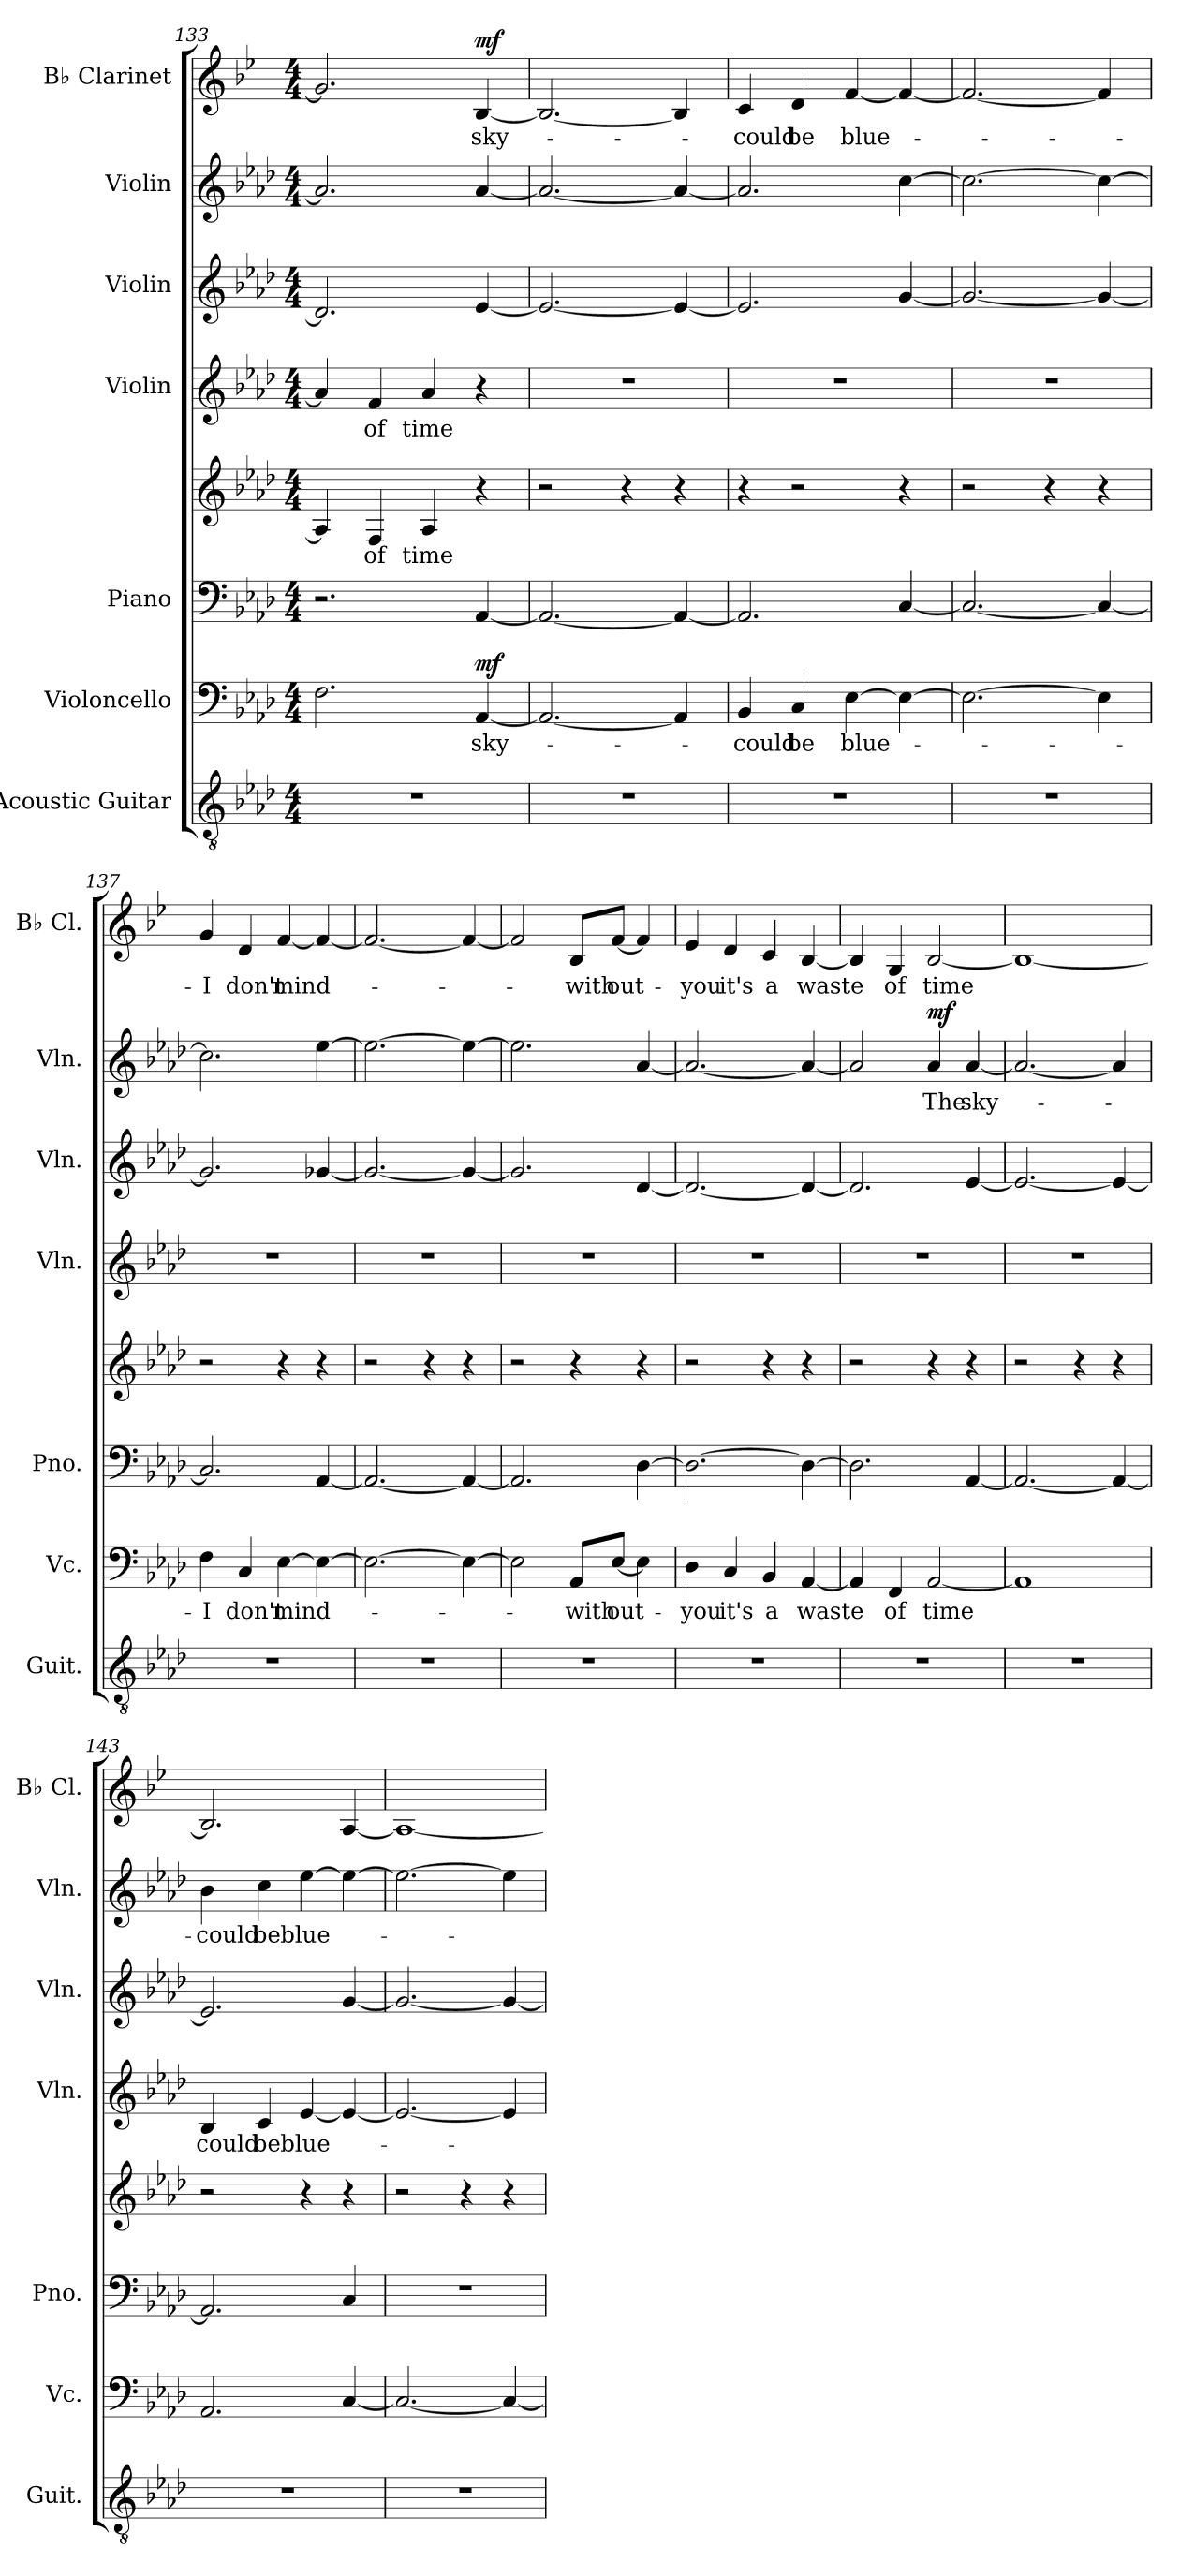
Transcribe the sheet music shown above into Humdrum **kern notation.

**kern	**kern	**text	**dynam	**kern	**kern	**text	**kern	**text	**kern	**kern	**text	**dynam	**kern	**text	**dynam
*part7	*part6	*part6	*part6	*part5	*part5	*part5	*part4	*part4	*part3	*part2	*part2	*part2	*part1	*part1	*part1
*staff8	*staff7	*staff7	*staff7	*staff6	*staff5	*staff5	*staff4	*staff4	*staff3	*staff2	*staff2	*staff2	*staff1	*staff1	*staff1
*I"Acoustic Guitar	*I"Violoncello	*	*	*I"Piano	*	*	*I"Violin	*	*I"Violin	*I"Violin	*	*	*I"B♭ Clarinet	*	*
*I'Guit.	*I'Vc.	*	*	*I'Pno.	*	*	*I'Vln.	*	*I'Vln.	*I'Vln.	*	*	*I'B♭ Cl.	*	*
*clefGv2	*clefF4	*	*	*clefF4	*clefG2	*	*clefG2	*	*clefG2	*clefG2	*	*	*clefG2	*	*
*	*	*	*	*	*	*	*	*	*	*	*	*	*ITrd1c2	*	*
*k[b-e-a-d-]	*k[b-e-a-d-]	*	*	*k[b-e-a-d-]	*k[b-e-a-d-]	*	*k[b-e-a-d-]	*	*k[b-e-a-d-]	*k[b-e-a-d-]	*	*	*k[b-e-a-d-]	*	*
*M4/4	*M4/4	*	*	*M4/4	*M4/4	*	*M4/4	*	*M4/4	*M4/4	*	*	*M4/4	*	*
=133	=133	=133	=133	=133	=133	=133	=133	=133	=133	=133	=133	=133	=133	=133	=133
1r	2.F\	.	.	2.r	4A-/]	.	4a-/]	.	2.d-/]	2.a-/]	.	.	2.f/]	.	.
!	!	!	!	!	!	!LO:LY:b	!	!LO:LY:b	!	!	!	!	!	!	!
.	.	.	.	.	4F/	of	4f/	of	.	.	.	.	.	.	.
!	!	!	!	!	!	!LO:LY:b	!	!LO:LY:b	!	!	!	!	!	!	!
.	.	.	.	.	4A-/	time	4a-/	time	.	.	.	.	.	.	.
!	!	!LO:LY:b	!LO:DY:b	!	!	!	!	!	!	!	!	!	!	!LO:LY:b	!LO:DY:b
.	[4AA-/	sky-	mf	[4AA-/	4r	.	4r	.	[4e-/	[4a-/	.	.	[4A-/	sky-	mf
=134	=134	=134	=134	=134	=134	=134	=134	=134	=134	=134	=134	=134	=134	=134	=134
1r	2.AA-/_	.	.	2.AA-/_	2r	.	1r	.	2.e-/_	2.a-/_	.	.	2.A-/_	.	.
.	.	.	.	.	4r	.	.	.	.	.	.	.	.	.	.
.	4AA-/]	.	.	4AA-/_	4r	.	.	.	4e-/_	4a-/_	.	.	4A-/]	.	.
!!LO:PB:g=z
=135	=135	=135	=135	=135	=135	=135	=135	=135	=135	=135	=135	=135	=135	=135	=135
!	!	!LO:LY:b	!	!	!	!	!	!	!	!	!	!	!	!LO:LY:b	!
1r	4BB-/	-could	.	2.AA-/]	4r	.	1r	.	2.e-/]	2.a-/]	.	.	4B-/	-could	.
!	!	!LO:LY:b	!	!	!	!	!	!	!	!	!	!	!	!LO:LY:b	!
.	4C/	be	.	.	2r	.	.	.	.	.	.	.	4c/	be	.
!	!	!LO:LY:b	!	!	!	!	!	!	!	!	!	!	!	!LO:LY:b	!
.	[4E-\	blue-	.	.	.	.	.	.	.	.	.	.	[4e-/	blue-	.
.	4E-\_	.	.	[4C/	4r	.	.	.	[4g/	[4cc\	.	.	4e-/_	.	.
=136	=136	=136	=136	=136	=136	=136	=136	=136	=136	=136	=136	=136	=136	=136	=136
1r	2.E-\_	.	.	2.C/_	2r	.	1r	.	2.g/_	2.cc\_	.	.	2.e-/_	.	.
.	.	.	.	.	4r	.	.	.	.	.	.	.	.	.	.
.	4E-\]	.	.	4C/_	4r	.	.	.	4g/_	4cc\_	.	.	4e-/]	.	.
=137	=137	=137	=137	=137	=137	=137	=137	=137	=137	=137	=137	=137	=137	=137	=137
!	!	!LO:LY:b	!	!	!	!	!	!	!	!	!	!	!	!LO:LY:b	!
1r	4F\	-I	.	2.C/]	2r	.	1r	.	2.g/]	2.cc\]	.	.	4f/	-I	.
!	!	!LO:LY:b	!	!	!	!	!	!	!	!	!	!	!	!LO:LY:b	!
.	4C/	don't	.	.	.	.	.	.	.	.	.	.	4c/	don't	.
!	!	!LO:LY:b	!	!	!	!	!	!	!	!	!	!	!	!LO:LY:b	!
.	[4E-\	mind-	.	.	4r	.	.	.	.	.	.	.	[4e-/	mind-	.
.	4E-\_	.	.	[4AA-/	4r	.	.	.	[4g-X/	[4ee-\	.	.	4e-/_	.	.
=138	=138	=138	=138	=138	=138	=138	=138	=138	=138	=138	=138	=138	=138	=138	=138
1r	2.E-\_	.	.	2.AA-/_	2r	.	1r	.	2.g-/_	2.ee-\_	.	.	2.e-/_	.	.
.	.	.	.	.	4r	.	.	.	.	.	.	.	.	.	.
.	4E-\_	.	.	4AA-/_	4r	.	.	.	4g-/_	4ee-\_	.	.	4e-/_	.	.
=139	=139	=139	=139	=139	=139	=139	=139	=139	=139	=139	=139	=139	=139	=139	=139
1r	2E-\]	.	.	2.AA-/]	2r	.	1r	.	2.g-/]	2.ee-\]	.	.	2e-/]	.	.
!	!	!LO:LY:b	!	!	!	!	!	!	!	!	!	!	!	!LO:LY:b	!
.	8AA-/L	-with	.	.	4r	.	.	.	.	.	.	.	8A-/L	-with	.
!	!	!LO:LY:b	!	!	!	!	!	!	!	!	!	!	!	!LO:LY:b	!
.	[8E-/J	out-	.	.	.	.	.	.	.	.	.	.	[8e-/J	out-	.
.	4E-\]	.	.	[4D-\	4r	.	.	.	[4d-/	[4a-/	.	.	4e-/]	.	.
=140	=140	=140	=140	=140	=140	=140	=140	=140	=140	=140	=140	=140	=140	=140	=140
!	!	!LO:LY:b	!	!	!	!	!	!	!	!	!	!	!	!LO:LY:b	!
1r	4D-\	-you	.	2.D-\_	2r	.	1r	.	2.d-/_	2.a-/_	.	.	4d-/	-you	.
!	!	!LO:LY:b	!	!	!	!	!	!	!	!	!	!	!	!LO:LY:b	!
.	4C/	it's	.	.	.	.	.	.	.	.	.	.	4c/	it's	.
!	!	!LO:LY:b	!	!	!	!	!	!	!	!	!	!	!	!LO:LY:b	!
.	4BB-/	a	.	.	4r	.	.	.	.	.	.	.	4B-/	a	.
!	!	!LO:LY:b	!	!	!	!	!	!	!	!	!	!	!	!LO:LY:b	!
.	[4AA-/	waste	.	4D-\_	4r	.	.	.	4d-/_	4a-/_	.	.	[4A-/	waste	.
!!LO:PB:g=z
=141	=141	=141	=141	=141	=141	=141	=141	=141	=141	=141	=141	=141	=141	=141	=141
1r	4AA-/]	.	.	2.D-\]	2r	.	1r	.	2.d-/]	2a-/]	.	.	4A-/]	.	.
!	!	!LO:LY:b	!	!	!	!	!	!	!	!	!	!	!	!LO:LY:b	!
.	4FF/	of	.	.	.	.	.	.	.	.	.	.	4F/	of	.
!	!	!LO:LY:b	!	!	!	!	!	!	!	!	!LO:LY:b	!LO:DY:b	!	!LO:LY:b	!
.	[2AA-/	time	.	.	4r	.	.	.	.	4a-/	The	mf	[2A-/	time	.
!	!	!	!	!	!	!	!	!	!	!	!LO:LY:b	!	!	!	!
.	.	.	.	[4AA-/	4r	.	.	.	[4e-/	[4a-/	sky-	.	.	.	.
=142	=142	=142	=142	=142	=142	=142	=142	=142	=142	=142	=142	=142	=142	=142	=142
1r	1AA-]	.	.	2.AA-/_	2r	.	1r	.	2.e-/_	2.a-/_	.	.	1A-_	.	.
.	.	.	.	.	4r	.	.	.	.	.	.	.	.	.	.
.	.	.	.	4AA-/_	4r	.	.	.	4e-/_	4a-/]	.	.	.	.	.
=143	=143	=143	=143	=143	=143	=143	=143	=143	=143	=143	=143	=143	=143	=143	=143
!	!	!	!	!	!	!	!	!LO:LY:b	!	!	!LO:LY:b	!	!	!	!
1r	2.AA-/	.	.	2.AA-/]	2r	.	4B-/	-could	2.e-/]	4b-\	-could	.	2.A-/]	.	.
!	!	!	!	!	!	!	!	!LO:LY:b	!	!	!LO:LY:b	!	!	!	!
.	.	.	.	.	.	.	4c/	be	.	4cc\	be	.	.	.	.
!	!	!	!	!	!	!	!	!LO:LY:b	!	!	!LO:LY:b	!	!	!	!
.	.	.	.	.	4r	.	[4e-/	blue-	.	[4ee-\	blue-	.	.	.	.
.	[4C/	.	.	4C/	4r	.	4e-/_	.	[4g/	4ee-\_	.	.	[4G/	.	.
=144	=144	=144	=144	=144	=144	=144	=144	=144	=144	=144	=144	=144	=144	=144	=144
1r	2.C/_	.	.	1r	2r	.	2.e-/_	.	2.g/_	2.ee-\_	.	.	1G_	.	.
.	.	.	.	.	4r	.	.	.	.	.	.	.	.	.	.
.	4C/_	.	.	.	4r	.	4e-/]	.	4g/_	4ee-\]	.	.	.	.	.
=	=	=	=	=	=	=	=	=	=	=	=	=	=	=	=
*-	*-	*-	*-	*-	*-	*-	*-	*-	*-	*-	*-	*-	*-	*-	*-
